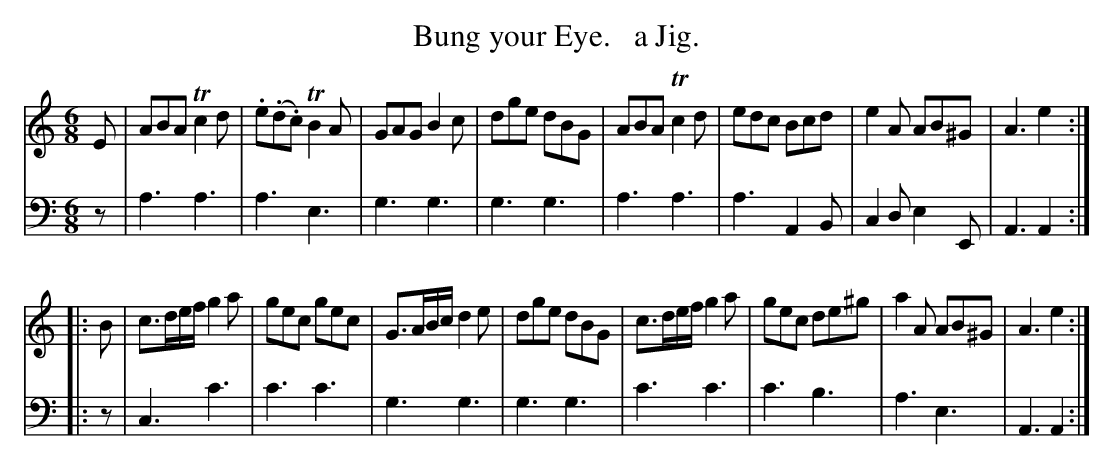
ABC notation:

X:1
T: Bung your Eye.   a Jig.
M: 6/8
L: 1/8
K: Am
V: 1 staves=2
E |\
ABA Tc2d | .e(.d.c) TB2A | GAG B2c | dge dBG |\
ABA Tc2d | edc Bcd | e2A AB^G | A3 e2 :|
|: B |\
c>de/f/ g2a | gec gec | G>AB/c/ d2e | dge dBG |\
c>de/f/ g2a | gec de^g | a2A AB^G | A3 e2 :|
V: 2 clef=bass middle=d
z |\
a3 a3 | a3 e3 | g3 g3 | g3 g3 | a3 a3 | a3 A2B | c2d e2E | A3 A2 :|\
|: z |
c3 c'3 | c'3 c'3 | g3 g3 | g3 g3 | c'3 c'3 | c'3 b3 | a3 e3 | A3 A2 :|
